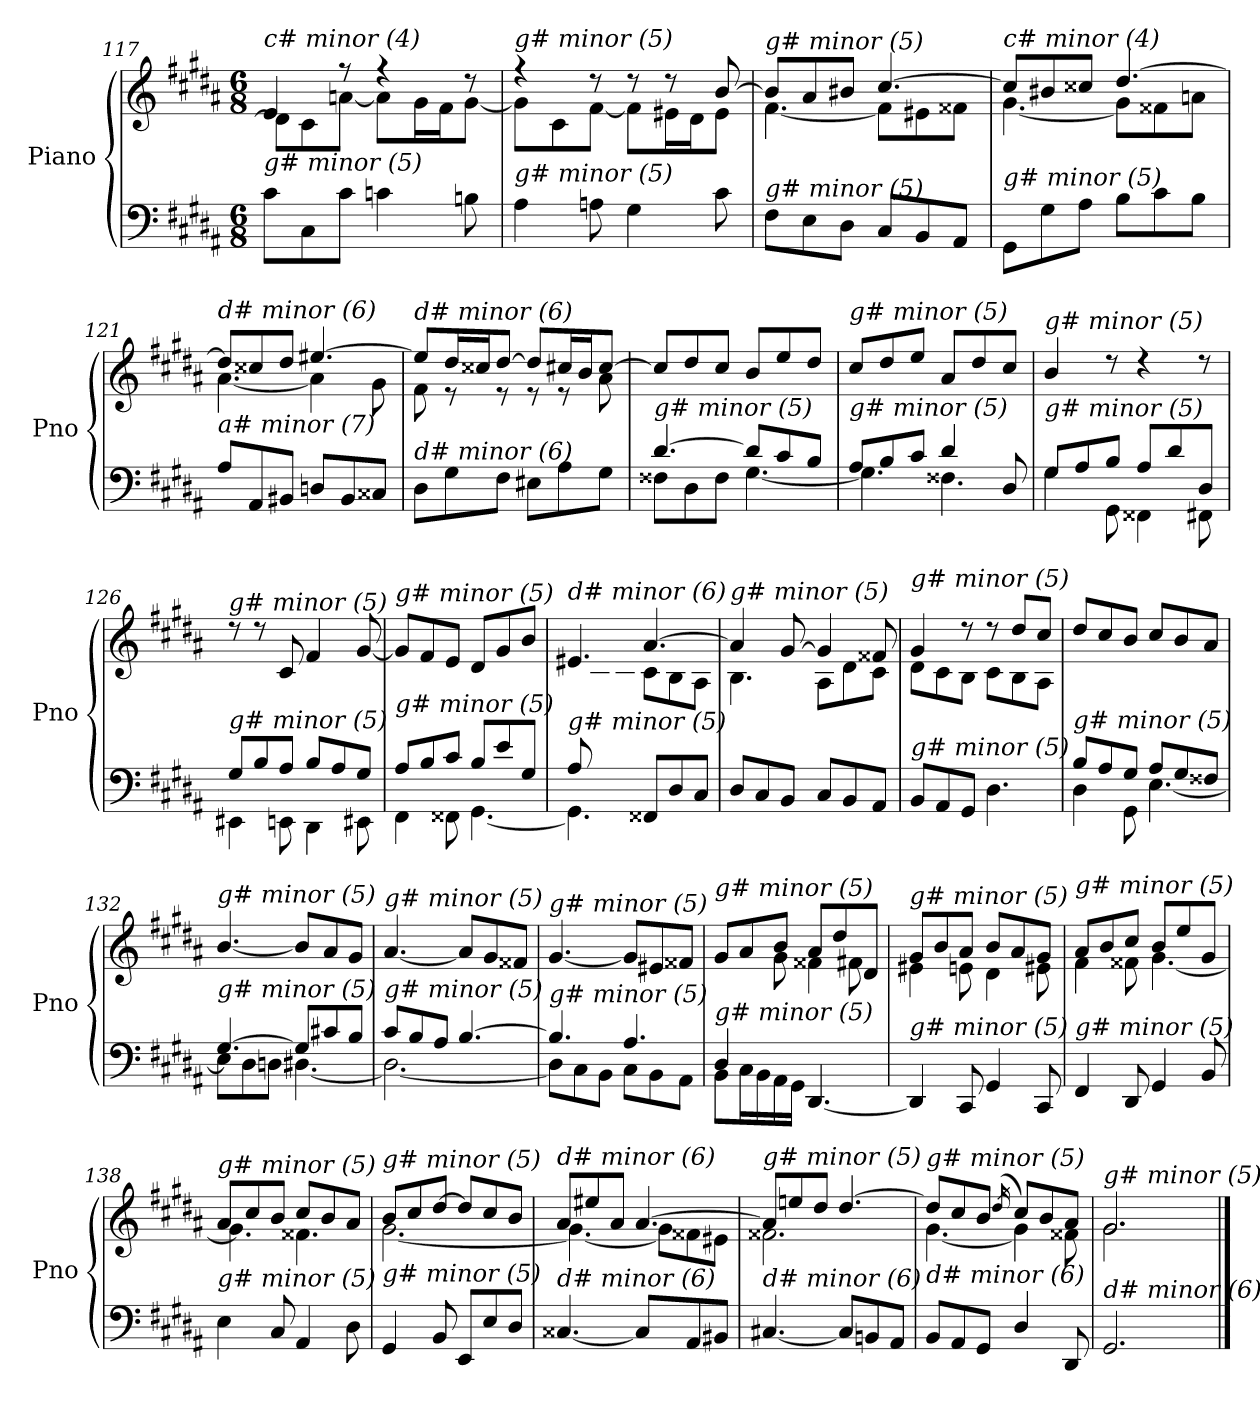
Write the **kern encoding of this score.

**kern	**kern
*part1	*part1
*staff2	*staff1
*I"Piano	*
*I'Pno	*
*clefF4	*clefG2
*k[f#c#g#d#a#]	*k[f#c#g#d#a#]
*M6/8	*M6/8
=117	=117
*	*^
!	!LO:TX:i:t=c# minor (4)	!
!LO:TX:i:t=g# minor (5)	!	!
8c#\L	4e/	8d#\L]
8C#\	.	8c#\
8c#\J	8r	[8an\J
4cni\	4r	8a\L]
.	.	16g#\L
.	.	16f#\J
8Bn\	8r	[8g#\J
=118	=118	=118
!	!LO:TX:i:t=g# minor (5)	!
!LO:TX:i:t=g# minor (5)	!	!
4A#\	4r	8g#\L]
.	.	8c#\
8An\	8r	[8f#\J
4G#\	8r	8f#\L]
.	8r	16e#X\L
.	.	16d#\J
8c#\	[8b/	8e#\J
=119	=119	=119
!	!LO:TX:i:t=g# minor (5)	!
!LO:TX:i:t=g# minor (5)	!	!
8F#\L	8b/L]	[4.f#\
8E\	8a#/	.
8D#\J	8b#Xj/J	.
8C#/L	[4.cc#/	8f#\L]
8BB/	.	8e#X\
8AA#/J	.	8f##X\J
=120	=120	=120
!	!LO:TX:i:t=c# minor (4)	!
!LO:TX:i:t=g# minor (5)	!	!
8GG#\L	8cc#/L]	[4.g#\
8G#\	8b#X/	.
8A#\J	8cc##Xj/J	.
8B\L	[4.dd#/	8g#\L]
8c#\	.	8f##X\
8B\J	.	8ani\J
!!LO:PB:g=z	!!
=121	=121	=121
!	!LO:TX:i:t=d# minor (6)	!
!LO:TX:i:t=a# minor (7)	!	!
8A#/L	8dd#/L]	[4.a#\
8AA#/	8cc##X/	.
8BB#X/J	8dd#/J	.
8Dni/L	[4.ee#X/	4a#\]
8BB#/	.	.
8C##j/J	.	8g#\
=122	=122	=122
!	!LO:TX:i:t=d# minor (6)	!
!LO:TX:i:t=d# minor (6)	!	!
8D#\L	8ee#/L]	8f#\
8G#\	16dd#/L	8r
.	16cc##Xj/J	.
8F#\J	[8dd#/J	8r
8E#X\L	8dd#/L]	8r
8A#\	16cc#X/L	8r
.	16b/J	.
8G#\J	[8cc#/J	8a#\
=123	=123	=123
*^	*	*
!	!	!LO:TX:i:t=g# minor (5)	!
!LO:TX:i:t=g# minor (5)	!	!	!
*	*	*v	*v
[4.d#/	8F##X\L	8cc#/L]
.	8D#\	8dd#/
.	8F##\J	8cc#/J
8d#/L]	[4.G#\	8b/L
8c#/	.	8ee/
8B/J	.	8dd#/J
=124	=124	=124
!	!	!LO:TX:i:t=g# minor (5)
!LO:TX:i:t=g# minor (5)	!	!
8A#/L	4.G#\]	8cc#/L
8B/	.	8dd#/
8c#/J	.	8ee/J
4d#/	4.F##X\	8a#/L
.	.	8dd#/
8D#/	.	8cc#/J
=125	=125	=125
!	!	!LO:TX:i:t=g# minor (5)
!LO:TX:i:t=g# minor (5)	!	!
8G#/L	4G#\	4b/
8A#/	.	.
8B/J	8GG#\	8rdd
8A#/L	4FF##X\	4rdd
8d#/	.	.
8D#/J	8FF#X\	8rdd
!!LO:LB:g=z
=126	=126	=126
!	!	!LO:TX:i:t=g# minor (5)
!LO:TX:i:t=g# minor (5)	!	!
8G#/L	4EE#X\	8rdd
8B/	.	8rdd
8A#/J	8EEn\	8c#/
8B/L	4DD#\	4f#/
8A#/	.	.
8G#/J	8EE#X\	[8g#/
=127	=127	=127
!	!	!LO:TX:i:t=g# minor (5)
!LO:TX:i:t=g# minor (5)	!	!
8A#/L	4FF#\	8g#/L]
8B/	.	8f#/
8c#/J	8FF##X\	8e/J
8B/L	[4.GG#\	8d#/L
8e/	.	8g#/
8G#/J	.	8b/J
=128	=128	=128
*	*	*^
!	!	!LO:TX:i:t=d# minor (6)	!
!LO:TX:i:t=g# minor (5)	!	!	!
8A#/L	4.GG#\]	4.e#X/	8ryy
2ryy	.	.	8c#\
.	.	.	8B\J
.	8FF##X/L	[4.a#/	8c#\L
.	8D#/	.	8B\
8ryy	8C#/J	.	8A#\J
=129	=129	=129	=129
!	!	!LO:TX:i:t=g# minor (5)	!
!LO:TX:i:t=g# minor (5)	!	!	!
*v	*v	*	*
8D#/L	4a#/]	4.B\
8C#/	.	.
8BB/J	[8g#/	.
8C#/L	4g#/]	8A#\L
8BB/	.	8d#\
8AA#/J	8f##X/	8c#\J
=130	=130	=130
!	!LO:TX:i:t=g# minor (5)	!
!LO:TX:i:t=g# minor (5)	!	!
8BB/L	4g#/	8d#\L
8AA#/	.	8c#\
8GG#/J	8r	8B\J
4.D#\	8r	8c#\L
.	8dd#/L	8B\
.	8cc#/J	8A#\J
=131	=131	=131
*^	*	*
!	!	!LO:TX:i:t=g# minor (5)	!
!LO:TX:i:t=g# minor (5)	!	!	!
*	*	*v	*v
8B/L	4D#\	8dd#/L
8A#/	.	8cc#/
8G#/J	8GG#\	8b/J
8A#/L	[4.E\	8cc#/L
8G#/	.	8b/
8F##X/J	.	8a#/J
!!LO:LB:g=z
=132	=132	=132
!	!	!LO:TX:i:t=g# minor (5)
!LO:TX:i:t=g# minor (5)	!	!
[4.G#/	8E\L]	[4.b/
.	8D#\	.
.	8Dni\J	.
8G#/L]	[4.D#\	8b/L]
8c#X/	.	8a#/
8B/J	.	8g#/J
=133	=133	=133
!	!	!LO:TX:i:t=g# minor (5)
!LO:TX:i:t=g# minor (5)	!	!
8c#/L	2.D#\_	[4.a#/
8B/	.	.
8A#/J	.	.
[4.B/	.	8a#/L]
.	.	8g#/
.	.	8f##X/J
=134	=134	=134
!	!	!LO:TX:i:t=g# minor (5)
!LO:TX:i:t=g# minor (5)	!	!
4.B/]	8D#\L]	[4.g#/
.	8C#\	.
.	8BB\J	.
4.A#/	8C#\L	8g#/L]
.	8BB\	8e#X/
.	8AA#\J	8f##X/J
=135	=135	=135
*	*	*^
!	!	!LO:TX:i:t=g# minor (5)	!
!LO:TX:i:t=g# minor (5)	!	!	!
4D#/	8BB\L	8g#/L	4ryy
.	16C#\L	8a#/	.
.	16BB\	.	.
2ryy	16AA#\	8b/J	8g#\
.	16GG#\JJ	.	.
.	[4.DD#/	8a#/L	4f##X\
.	.	8dd#/	.
.	.	8d#/J	8f#X\
*v	*v	*	*
=136	=136	=136
!	!LO:TX:i:t=g# minor (5)	!
!LO:TX:i:t=g# minor (5)	!	!
4DD#/]	8g#/L	4e#X\
.	8b/	.
8CC#/	8a#/J	8en\
4GG#/	8b/L	4d#\
.	8a#/	.
8CC#/	8g#/J	8e#X\
=137	=137	=137
!	!LO:TX:i:t=g# minor (5)	!
!LO:TX:i:t=g# minor (5)	!	!
4FF#/	8a#/L	4f#\
.	8b/	.
8DD#/	8cc#/J	8f##X\
4GG#/	8b/L	[4.g#\
.	8ee/	.
8BB/	8g#/J	.
!!LO:LB:g=z	!!
=138	=138	=138
!	!LO:TX:i:t=g# minor (5)	!
!LO:TX:i:t=g# minor (5)	!	!
4E\	8a#/L	4.g#\]
.	8cc#/	.
8C#/	8b/J	.
4AA#/	8cc#/L	4.f##X\
.	8b/	.
8D#\	8a#/J	.
=139	=139	=139
!	!LO:TX:i:t=g# minor (5)	!
!LO:TX:i:t=g# minor (5)	!	!
4GG#/	8b/L	[2.g#\
.	8cc#/	.
8BB/	[8dd#/J	.
8EE/L	8dd#/L]	.
8E/	8cc#/	.
8D#/J	8b/J	.
=140	=140	=140
!	!LO:TX:i:t=d# minor (6)	!
!LO:TX:i:t=d# minor (6)	!	!
[4.C##X/	8a#/L	4.g#\_
.	8ee#X/	.
.	8a#/J	.
8C##/L]	[4.a#/	8g#\L]
8AA#/	.	8f##X\
8BB#X/J	.	8e#X\J
=141	=141	=141
!	!LO:TX:i:t=g# minor (5)	!
!LO:TX:i:t=d# minor (6)	!	!
[4.C#X/	8a#/L]	2.f##X\
.	8een/	.
.	8dd#/J	.
8C#/L]	[4.dd#/	.
8BBn/	.	.
8AA#/J	.	.
=142	=142	=142
!	!LO:TX:i:t=g# minor (5)	!
!LO:TX:i:t=d# minor (6)	!	!
8BB/L	8dd#/L]	[4.g#\
8AA#/	8cc#/	.
8GG#/J	8b/J	.
.	(>16qdd#/	.
4D#/	8cc#/L)	4g#\]
.	8b/	.
8DD#/	8a#/J	8f##X\
=143	=143	=143
!	!LO:TX:i:t=g# minor (5)	!
!LO:TX:i:t=d# minor (6)	!	!
2.GG#/	2.g#/	2.g#\
*	*v	*v
==	==
*-	*-
